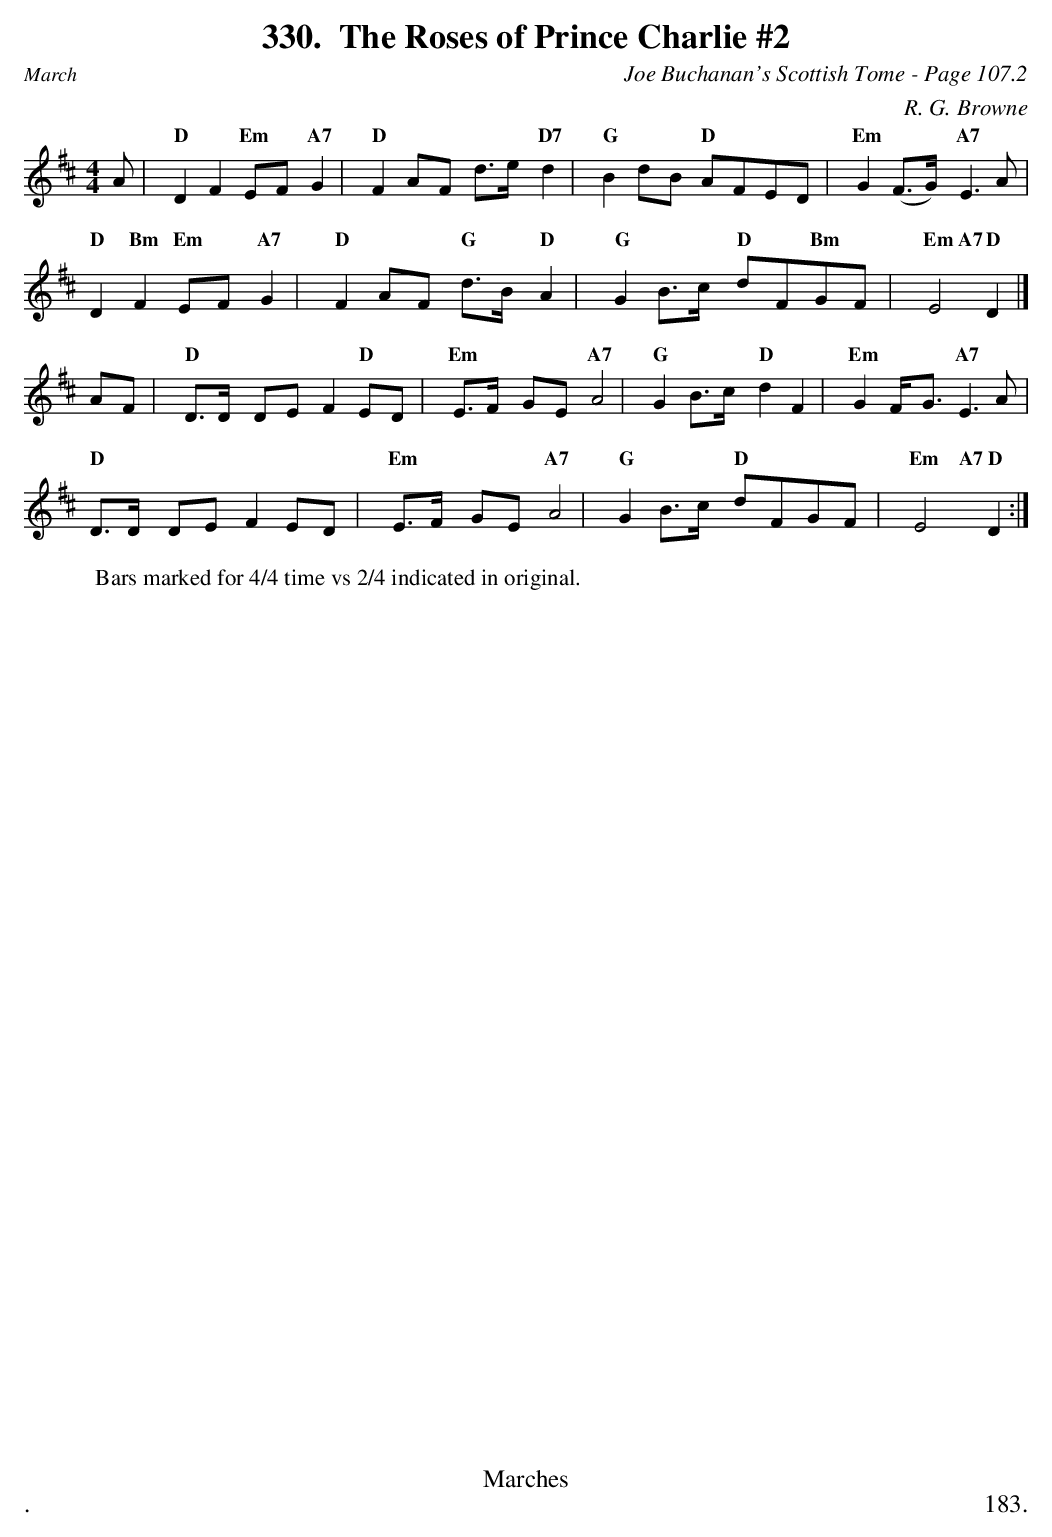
X:1
T:Roses of Prince Charlie #2, The
C:Joe Buchanan's Scottish Tome - Page 107.2
C:R. G. Browne
L:1/16
M:4/4
K:D
A2 | "D"D4 F4 "Em"E2F2 "A7"G4 | "D"F4 A2F2 d3e "D7"d4 | "G"B4 d2B2 "D"A2F2E2D2 | "Em"G4 (F3G)"A7"E6A2 |
"D"D4 "Bm"F4 "Em"E2F2 "A7"G4 | "D"F4 A2F2 "G"d3B "D"A4 | "G"G4 B2>c2 "D"d2F2"Bm"G2F2 | "Em A7"E8"D"D4 |]
A2F2 | "D"D2>D2 D2E2 F4 "D"E2D2 | "Em"E3F G2E2"A7"A8 | "G"G4 B3c"D"d4 F4 | "Em"G4 FG3"A7"E6A2 |
"D"D3D D2E2F4 E2D2 | "Em"E3F G2E2"A7"A8 | "G"G4 B3c "D"d2F2G2F2 | "Em    A7"E8"D"D4 :|
W:Bars marked for 4/4 time vs 2/4 indicated in original.
